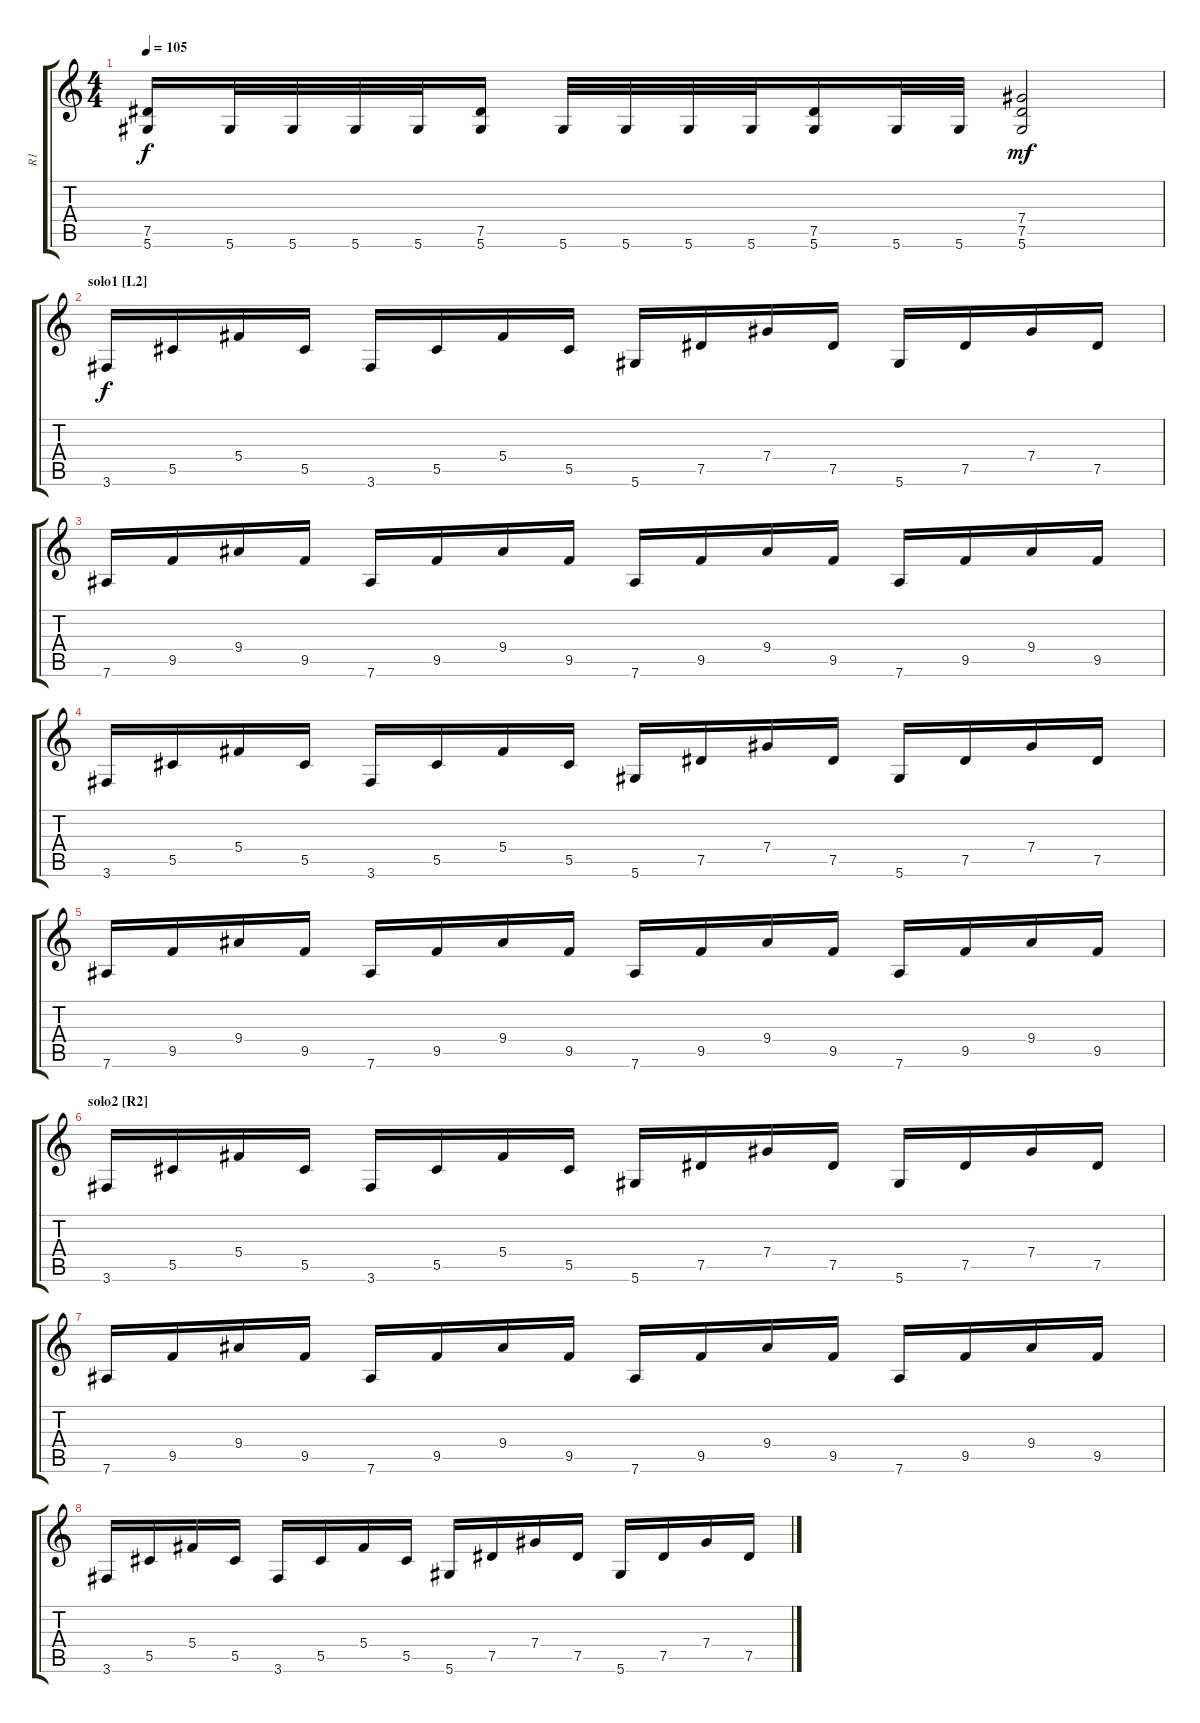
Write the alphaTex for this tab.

\track ("R1" "R1") {instrument distortionguitar}
\staff {score tabs}
\tuning (Eb4 Bb3 Gb3 Db3 Ab2 Eb2) {hide}
\ts (4 4)
\tempo 105
\clef g2
\ks c
(7.5 5.6).16{dy f} 5.6.32 5.6.32 5.6.32 5.6.32 (7.5 5.6).16 5.6.32 5.6.32 5.6.32 5.6.32 (7.5 5.6).16 5.6.32 5.6.32 (7.4 7.5 5.6).2{dy mf} |
\section ("" "solo1 [L2]")
3.6.16{dy f balance 8 instrument acousticguitarsteel} 5.5.16 5.4.16 5.5.16 3.6.16 5.5.16 5.4.16 5.5.16 5.6.16 7.5.16 7.4.16 7.5.16 5.6.16 7.5.16 7.4.16 7.5.16 |
7.6.16 9.5.16 9.4.16 9.5.16 7.6.16 9.5.16 9.4.16 9.5.16 7.6.16 9.5.16 9.4.16 9.5.16 7.6.16 9.5.16 9.4.16 9.5.16 |
3.6.16 5.5.16 5.4.16 5.5.16 3.6.16 5.5.16 5.4.16 5.5.16 5.6.16 7.5.16 7.4.16 7.5.16 5.6.16 7.5.16 7.4.16 7.5.16 |
7.6.16 9.5.16 9.4.16 9.5.16 7.6.16 9.5.16 9.4.16 9.5.16 7.6.16 9.5.16 9.4.16 9.5.16 7.6.16 9.5.16 9.4.16 9.5.16 |
\section ("" "solo2 [R2]")
3.6.16{balance 8 instrument acousticguitarsteel} 5.5.16 5.4.16 5.5.16 3.6.16 5.5.16 5.4.16 5.5.16 5.6.16 7.5.16 7.4.16 7.5.16 5.6.16 7.5.16 7.4.16 7.5.16 |
7.6.16 9.5.16 9.4.16 9.5.16 7.6.16 9.5.16 9.4.16 9.5.16 7.6.16 9.5.16 9.4.16 9.5.16 7.6.16 9.5.16 9.4.16 9.5.16 |
3.6.16 5.5.16 5.4.16 5.5.16 3.6.16 5.5.16 5.4.16 5.5.16 5.6.16 7.5.16 7.4.16 7.5.16 5.6.16 7.5.16 7.4.16 7.5.16
